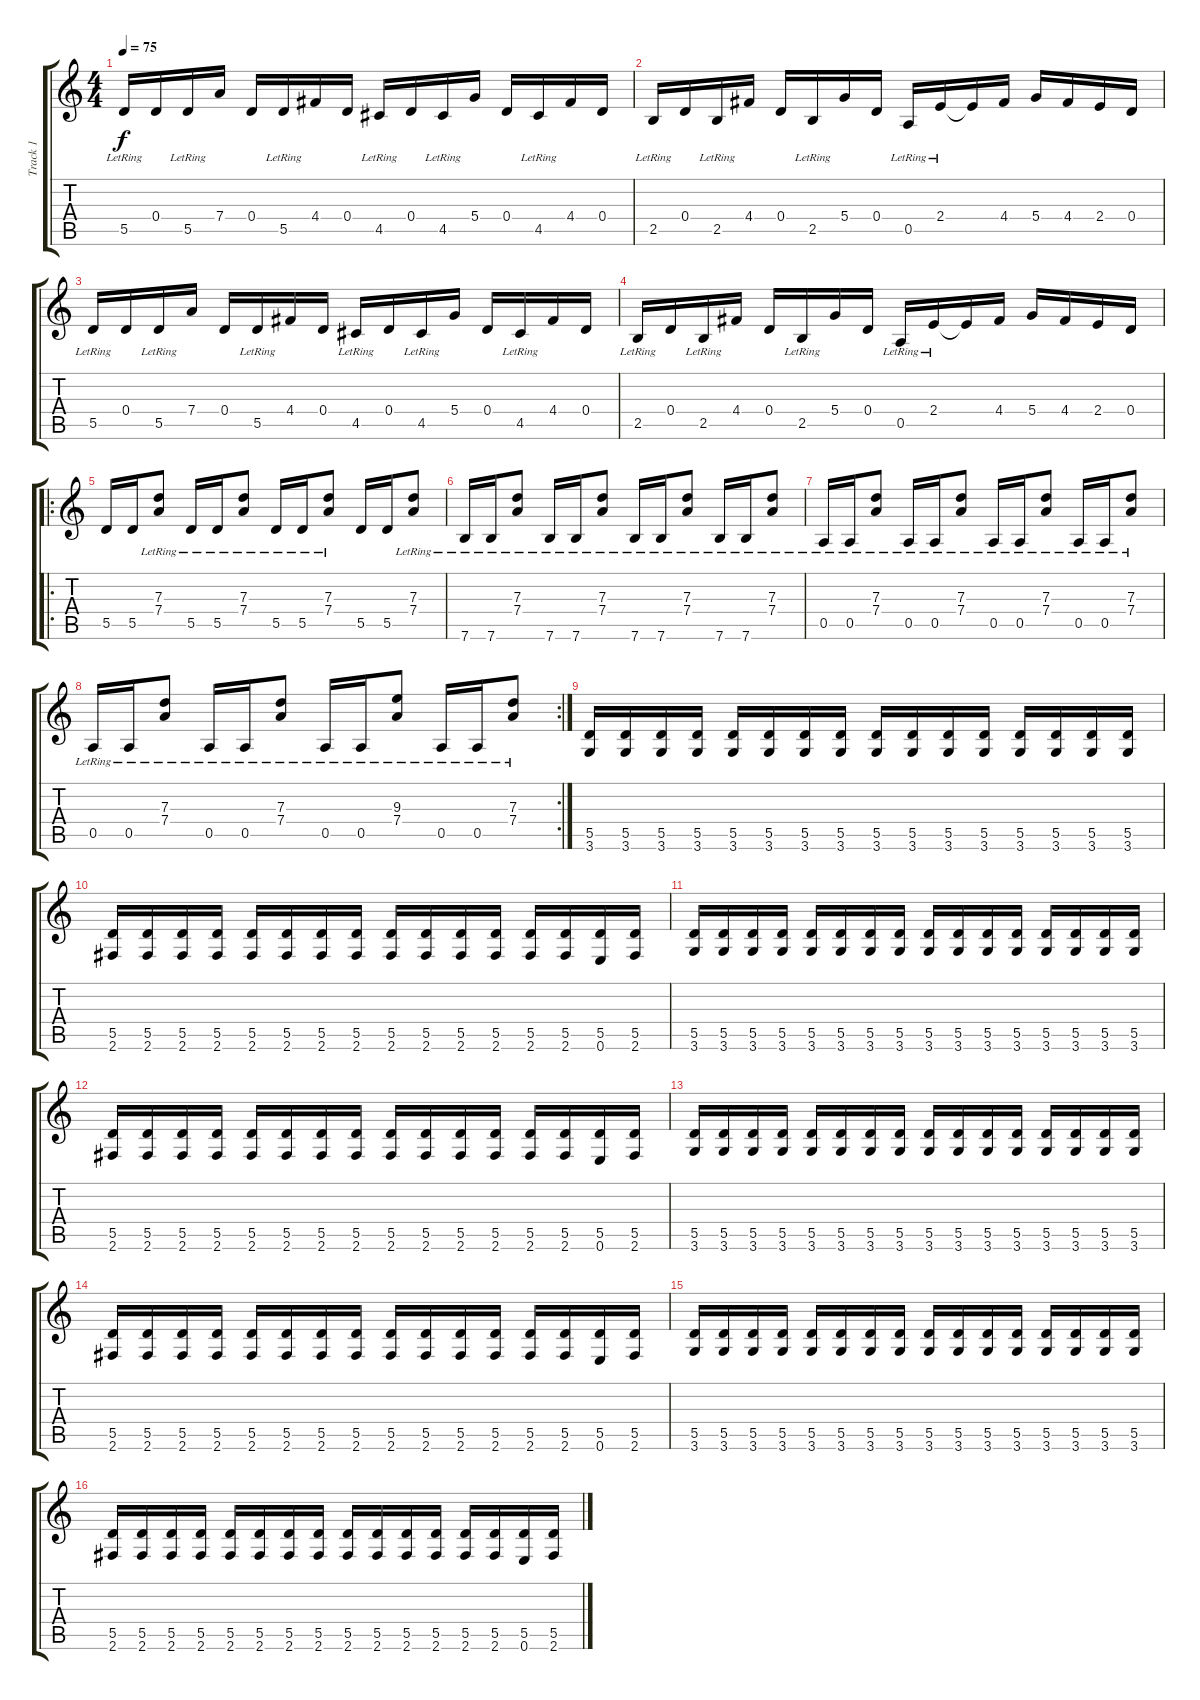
\track ("Track 1" "Track 1") {instrument electricguitarjazz}
\staff {score tabs}
\tuning (E4 B3 G3 D3 A2 E2) {hide}
\ts (4 4)
\tempo 75
\clef g2
\ks c
5.5{lr}.16{dy f} 0.4.16 5.5{lr}.16 7.4.16 0.4.16 5.5{lr}.16 4.4.16 0.4.16 4.5{lr}.16 0.4.16 4.5{lr}.16 5.4.16 0.4.16 4.5{lr}.16 4.4.16 0.4.16 |
2.5{lr}.16 0.4.16 2.5{lr}.16 4.4.16 0.4.16 2.5{lr}.16 5.4.16 0.4.16 0.5{lr}.16 2.4{lr}.16 2.4{t}.16 4.4.16 5.4.16 4.4.16 2.4.16 0.4.16 |
5.5{lr}.16 0.4.16 5.5{lr}.16 7.4.16 0.4.16 5.5{lr}.16 4.4.16 0.4.16 4.5{lr}.16 0.4.16 4.5{lr}.16 5.4.16 0.4.16 4.5{lr}.16 4.4.16 0.4.16 |
2.5{lr}.16 0.4.16 2.5{lr}.16 4.4.16 0.4.16 2.5{lr}.16 5.4.16 0.4.16 0.5{lr}.16 2.4{lr}.16 2.4{t}.16 4.4.16 5.4.16 4.4.16 2.4.16 0.4.16 |
\ro
5.5.16 5.5.16 (7.3{lr} 7.4{lr}).8 5.5{lr}.16 5.5{lr}.16 (7.3{lr} 7.4{lr}).8 5.5{lr}.16 5.5{lr}.16 (7.3{lr} 7.4{lr}).8 5.5.16 5.5.16 (7.3{lr} 7.4{lr}).8 |
7.6{lr}.16 7.6{lr}.16 (7.3{lr} 7.4{lr}).8 7.6{lr}.16 7.6{lr}.16 (7.3{lr} 7.4{lr}).8 7.6{lr}.16 7.6{lr}.16 (7.3{lr} 7.4{lr}).8 7.6{lr}.16 7.6{lr}.16 (7.3{lr} 7.4{lr}).8 |
0.5{lr}.16 0.5{lr}.16 (7.3{lr} 7.4{lr}).8 0.5{lr}.16 0.5{lr}.16 (7.3{lr} 7.4{lr}).8 0.5{lr}.16 0.5{lr}.16 (7.3{lr} 7.4{lr}).8 0.5{lr}.16 0.5{lr}.16 (7.3{lr} 7.4{lr}).8 |
\rc 2
0.5{lr}.16 0.5{lr}.16 (7.3{lr} 7.4{lr}).8 0.5{lr}.16 0.5{lr}.16 (7.3{lr} 7.4{lr}).8 0.5{lr}.16 0.5{lr}.16 (9.3{lr} 7.4{lr}).8 0.5{lr}.16 0.5{lr}.16 (7.3{lr} 7.4{lr}).8 |
(5.5 3.6).16{volume 16 balance 0 instrument distortionguitar} (5.5 3.6).16 (5.5 3.6).16 (5.5 3.6).16 (5.5 3.6).16 (5.5 3.6).16 (5.5 3.6).16 (5.5 3.6).16 (5.5 3.6).16 (5.5 3.6).16 (5.5 3.6).16 (5.5 3.6).16 (5.5 3.6).16 (5.5 3.6).16 (5.5 3.6).16 (5.5 3.6).16 |
(5.5 2.6).16 (5.5 2.6).16 (5.5 2.6).16 (5.5 2.6).16 (5.5 2.6).16 (5.5 2.6).16 (5.5 2.6).16 (5.5 2.6).16 (5.5 2.6).16 (5.5 2.6).16 (5.5 2.6).16 (5.5 2.6).16 (5.5 2.6).16 (5.5 2.6).16 (5.5 0.6).16 (5.5 2.6).16 |
(5.5 3.6).16 (5.5 3.6).16 (5.5 3.6).16 (5.5 3.6).16 (5.5 3.6).16 (5.5 3.6).16 (5.5 3.6).16 (5.5 3.6).16 (5.5 3.6).16 (5.5 3.6).16 (5.5 3.6).16 (5.5 3.6).16 (5.5 3.6).16 (5.5 3.6).16 (5.5 3.6).16 (5.5 3.6).16 |
(5.5 2.6).16 (5.5 2.6).16 (5.5 2.6).16 (5.5 2.6).16 (5.5 2.6).16 (5.5 2.6).16 (5.5 2.6).16 (5.5 2.6).16 (5.5 2.6).16 (5.5 2.6).16 (5.5 2.6).16 (5.5 2.6).16 (5.5 2.6).16 (5.5 2.6).16 (5.5 0.6).16 (5.5 2.6).16 |
(5.5 3.6).16{volume 16 balance 0 instrument distortionguitar} (5.5 3.6).16 (5.5 3.6).16 (5.5 3.6).16 (5.5 3.6).16 (5.5 3.6).16 (5.5 3.6).16 (5.5 3.6).16 (5.5 3.6).16 (5.5 3.6).16 (5.5 3.6).16 (5.5 3.6).16 (5.5 3.6).16 (5.5 3.6).16 (5.5 3.6).16 (5.5 3.6).16 |
(5.5 2.6).16 (5.5 2.6).16 (5.5 2.6).16 (5.5 2.6).16 (5.5 2.6).16 (5.5 2.6).16 (5.5 2.6).16 (5.5 2.6).16 (5.5 2.6).16 (5.5 2.6).16 (5.5 2.6).16 (5.5 2.6).16 (5.5 2.6).16 (5.5 2.6).16 (5.5 0.6).16 (5.5 2.6).16 |
(5.5 3.6).16{volume 16 balance 0 instrument distortionguitar} (5.5 3.6).16 (5.5 3.6).16 (5.5 3.6).16 (5.5 3.6).16 (5.5 3.6).16 (5.5 3.6).16 (5.5 3.6).16 (5.5 3.6).16 (5.5 3.6).16 (5.5 3.6).16 (5.5 3.6).16 (5.5 3.6).16 (5.5 3.6).16 (5.5 3.6).16 (5.5 3.6).16 |
(5.5 2.6).16 (5.5 2.6).16 (5.5 2.6).16 (5.5 2.6).16 (5.5 2.6).16 (5.5 2.6).16 (5.5 2.6).16 (5.5 2.6).16 (5.5 2.6).16 (5.5 2.6).16 (5.5 2.6).16 (5.5 2.6).16 (5.5 2.6).16 (5.5 2.6).16 (5.5 0.6).16 (5.5 2.6).16
